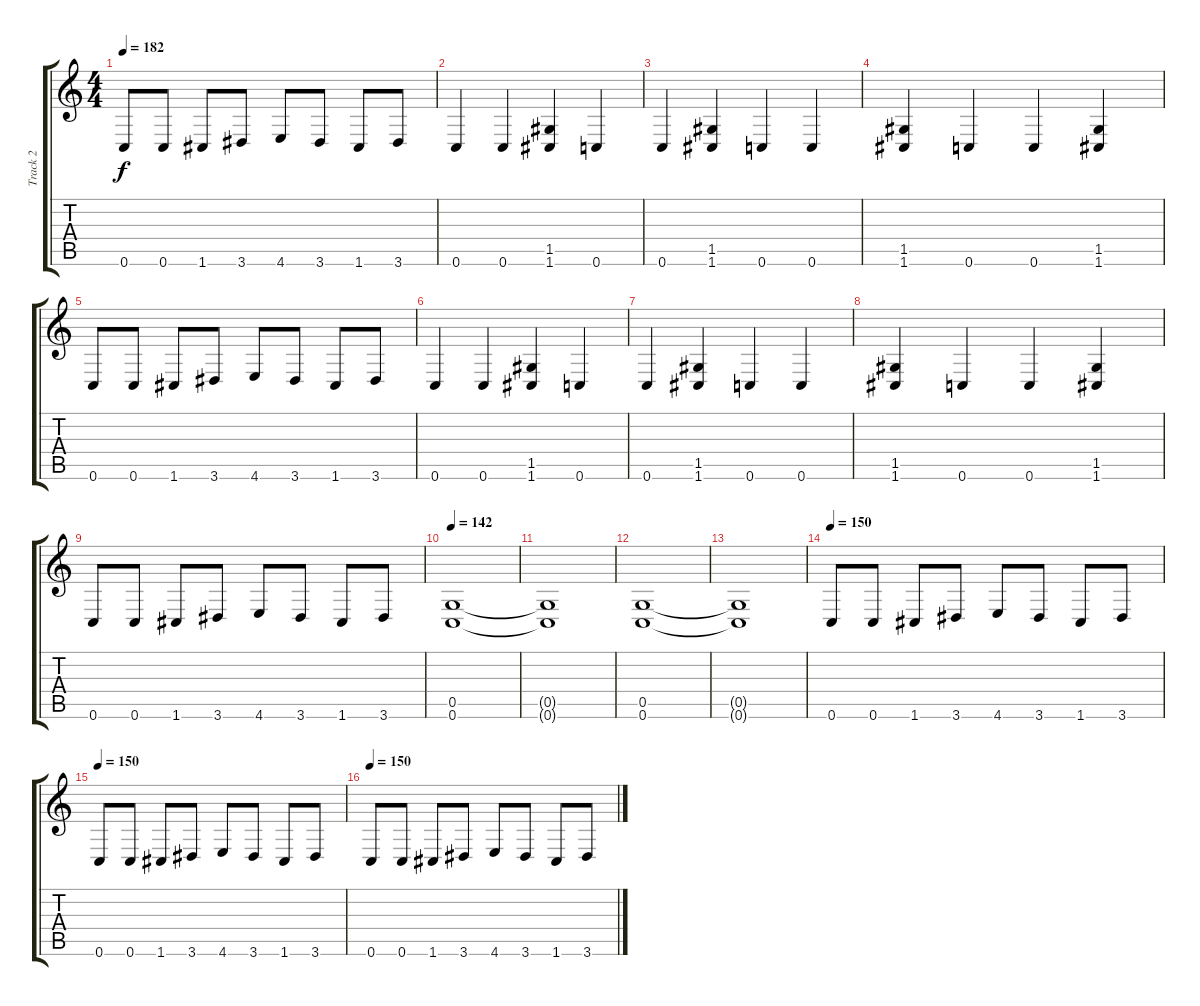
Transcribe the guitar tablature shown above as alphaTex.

\track ("Track 2" "Track 2") {instrument distortionguitar}
\staff {score tabs}
\tuning (D4 A3 F3 C3 G2 C2) {hide}
\ts (4 4)
\tempo 182
\clef g2
\ks c
0.6.8{dy f} 0.6.8 1.6.8 3.6.8 4.6.8 3.6.8 1.6.8 3.6.8 |
0.6.4 0.6.4 (1.5 1.6).4 0.6.4 |
0.6.4 (1.5 1.6).4 0.6.4 0.6.4 |
(1.5 1.6).4 0.6.4 0.6.4 (1.5 1.6).4 |
0.6.8 0.6.8 1.6.8 3.6.8 4.6.8 3.6.8 1.6.8 3.6.8 |
0.6.4 0.6.4 (1.5 1.6).4 0.6.4 |
0.6.4 (1.5 1.6).4 0.6.4 0.6.4 |
(1.5 1.6).4 0.6.4 0.6.4 (1.5 1.6).4 |
0.6.8 0.6.8 1.6.8 3.6.8 4.6.8 3.6.8 1.6.8 3.6.8 |
\tempo 142
(0.5 0.6).1 |
(0.5{t} 0.6{t}).1 |
(0.5 0.6).1 |
(0.5{t} 0.6{t}).1 |
\tempo 150
0.6.8 0.6.8 1.6.8 3.6.8 4.6.8 3.6.8 1.6.8 3.6.8 |
\tempo 150
0.6.8 0.6.8 1.6.8 3.6.8 4.6.8 3.6.8 1.6.8 3.6.8 |
\tempo 150
0.6.8 0.6.8 1.6.8 3.6.8 4.6.8 3.6.8 1.6.8 3.6.8
